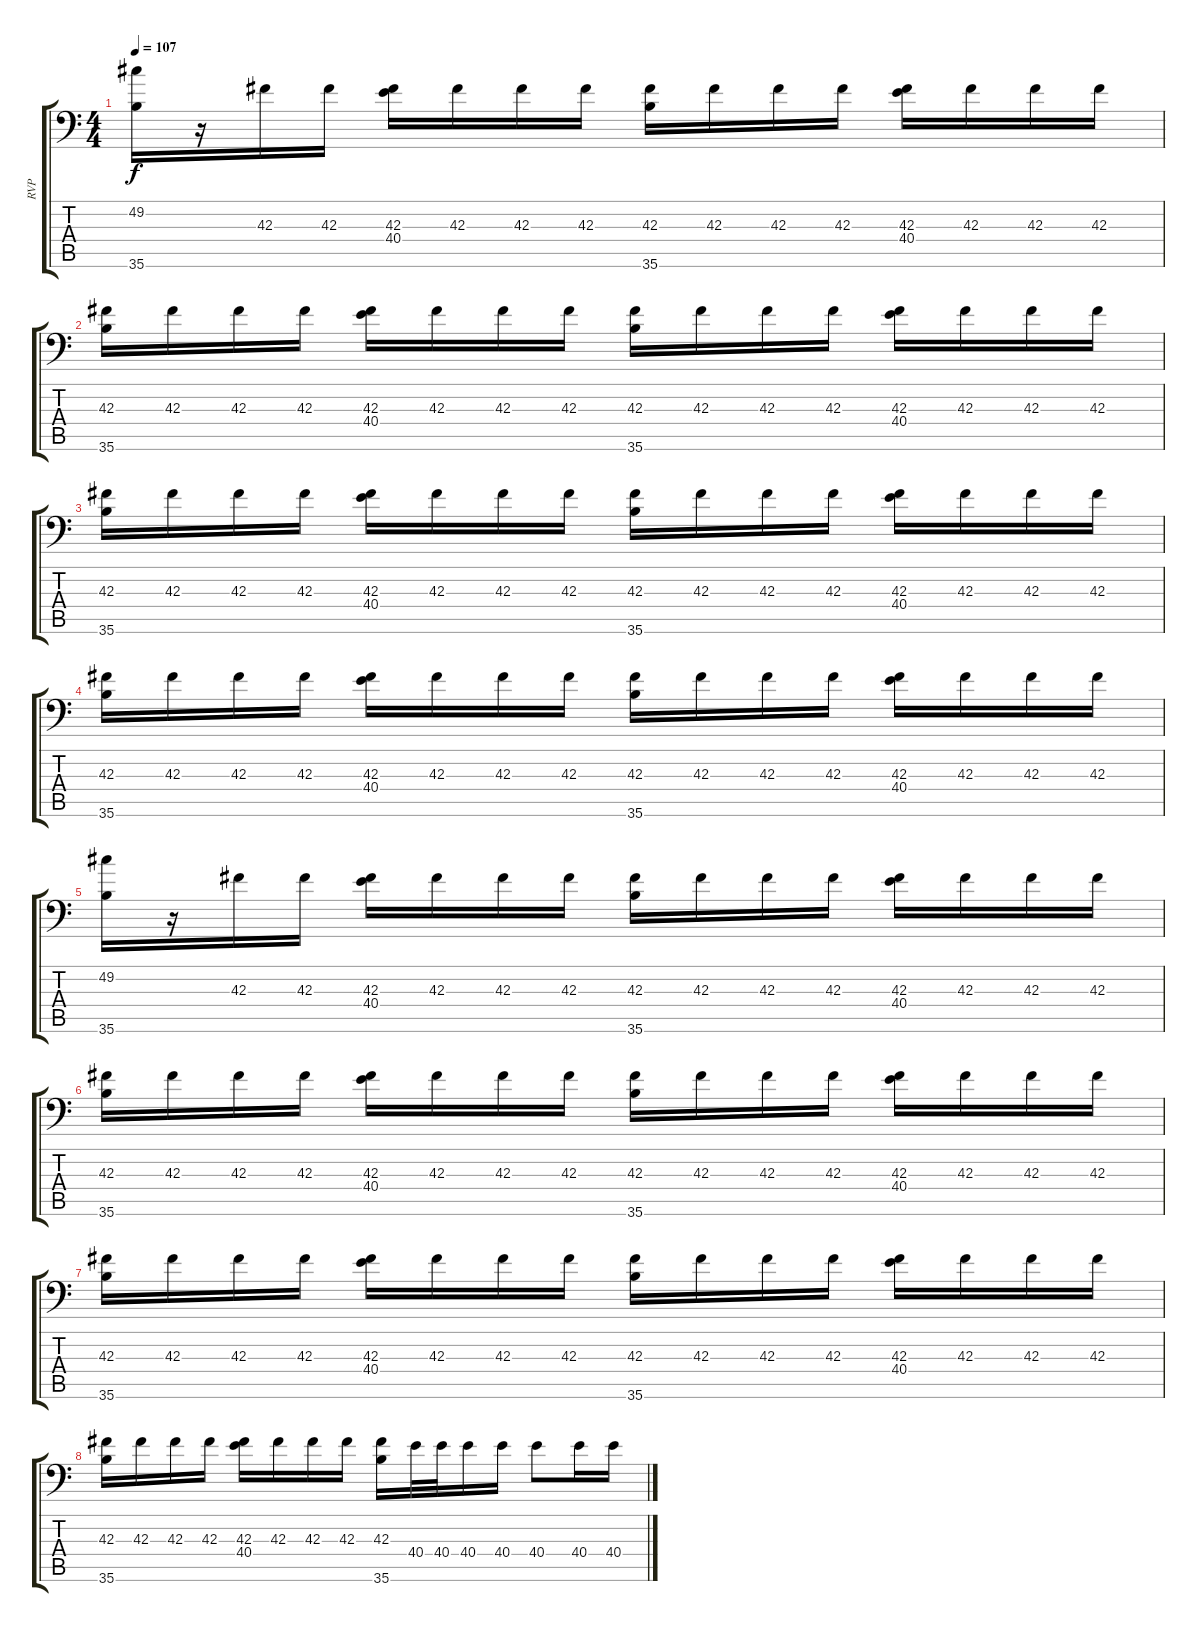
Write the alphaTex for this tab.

\track ("RVP" "RVP") {instrument acousticgrandpiano}
\staff {score tabs}
\tuning (C-1 C-1 C-1 C-1 C-1 C-1) {hide}
\ts (4 4)
\tempo 107
\clef f4
\ks c
(49.2 35.6).16{dy f} r.16 42.3.16 42.3.16 (42.3 40.4).16 42.3.16 42.3.16 42.3.16 (42.3 35.6).16 42.3.16 42.3.16 42.3.16 (42.3 40.4).16 42.3.16 42.3.16 42.3.16 |
(42.3 35.6).16 42.3.16 42.3.16 42.3.16 (42.3 40.4).16 42.3.16 42.3.16 42.3.16 (42.3 35.6).16 42.3.16 42.3.16 42.3.16 (42.3 40.4).16 42.3.16 42.3.16 42.3.16 |
(42.3 35.6).16 42.3.16 42.3.16 42.3.16 (42.3 40.4).16 42.3.16 42.3.16 42.3.16 (42.3 35.6).16 42.3.16 42.3.16 42.3.16 (42.3 40.4).16 42.3.16 42.3.16 42.3.16 |
(42.3 35.6).16 42.3.16 42.3.16 42.3.16 (42.3 40.4).16 42.3.16 42.3.16 42.3.16 (42.3 35.6).16 42.3.16 42.3.16 42.3.16 (42.3 40.4).16 42.3.16 42.3.16 42.3.16 |
(49.2 35.6).16 r.16 42.3.16 42.3.16 (42.3 40.4).16 42.3.16 42.3.16 42.3.16 (42.3 35.6).16 42.3.16 42.3.16 42.3.16 (42.3 40.4).16 42.3.16 42.3.16 42.3.16 |
(42.3 35.6).16 42.3.16 42.3.16 42.3.16 (42.3 40.4).16 42.3.16 42.3.16 42.3.16 (42.3 35.6).16 42.3.16 42.3.16 42.3.16 (42.3 40.4).16 42.3.16 42.3.16 42.3.16 |
(42.3 35.6).16 42.3.16 42.3.16 42.3.16 (42.3 40.4).16 42.3.16 42.3.16 42.3.16 (42.3 35.6).16 42.3.16 42.3.16 42.3.16 (42.3 40.4).16 42.3.16 42.3.16 42.3.16 |
(42.3 35.6).16 42.3.16 42.3.16 42.3.16 (42.3 40.4).16 42.3.16 42.3.16 42.3.16 (42.3 35.6).16 40.4.32 40.4.32 40.4.16 40.4.16 40.4.8 40.4.16 40.4.16
